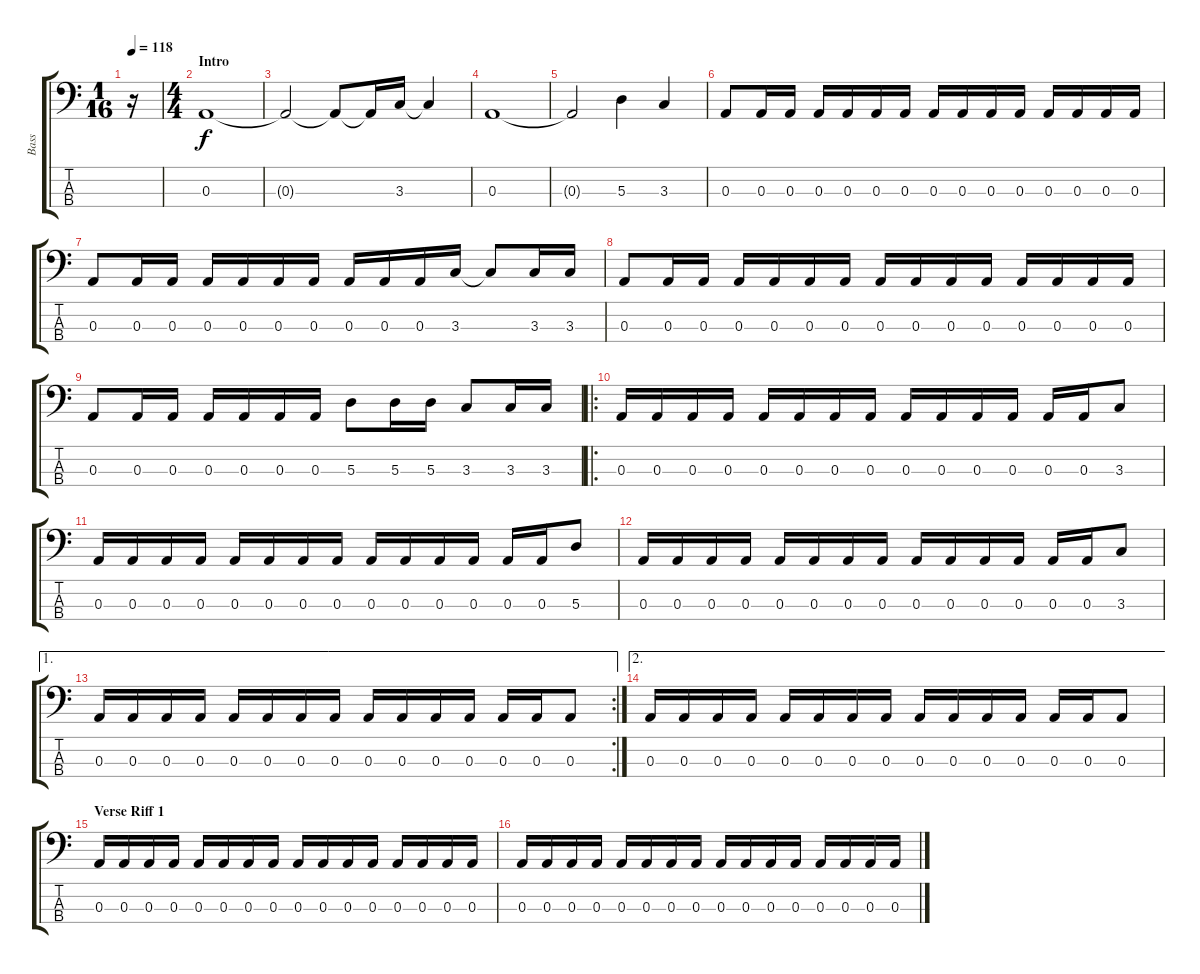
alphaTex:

\track ("Bass" "Bass") {instrument electricbassfinger}
\staff {score tabs}
\tuning (G2 D2 A1 E1) {hide}
\ts (1 16)
\tempo 118
\clef f4
\ks c
r.16{dy f instrument electricbassfinger} |
\ts (4 4)
\section ("" "Intro")
0.3.1 |
0.3{t}.2 0.3{t}.8 0.3{t}.16 3.3.16 3.3{t}.4 |
0.3.1 |
0.3{t}.2 5.3.4 3.3.4 |
0.3.8 0.3.16 0.3.16 0.3.16 0.3.16 0.3.16 0.3.16 0.3.16 0.3.16 0.3.16 0.3.16 0.3.16 0.3.16 0.3.16 0.3.16 |
0.3.8 0.3.16 0.3.16 0.3.16 0.3.16 0.3.16 0.3.16 0.3.16 0.3.16 0.3.16 3.3.16 3.3{t}.8 3.3.16 3.3.16 |
0.3.8 0.3.16 0.3.16 0.3.16 0.3.16 0.3.16 0.3.16 0.3.16 0.3.16 0.3.16 0.3.16 0.3.16 0.3.16 0.3.16 0.3.16 |
0.3.8 0.3.16 0.3.16 0.3.16 0.3.16 0.3.16 0.3.16 5.3.8 5.3.16 5.3.16 3.3.8 3.3.16 3.3.16 |
\ro
0.3.16 0.3.16 0.3.16 0.3.16 0.3.16 0.3.16 0.3.16 0.3.16 0.3.16 0.3.16 0.3.16 0.3.16 0.3.16 0.3.16 3.3.8 |
0.3.16 0.3.16 0.3.16 0.3.16 0.3.16 0.3.16 0.3.16 0.3.16 0.3.16 0.3.16 0.3.16 0.3.16 0.3.16 0.3.16 5.3.8 |
0.3.16 0.3.16 0.3.16 0.3.16 0.3.16 0.3.16 0.3.16 0.3.16 0.3.16 0.3.16 0.3.16 0.3.16 0.3.16 0.3.16 3.3.8 |
\ae 1
\rc 2
0.3.16 0.3.16 0.3.16 0.3.16 0.3.16 0.3.16 0.3.16 0.3.16 0.3.16 0.3.16 0.3.16 0.3.16 0.3.16 0.3.16 0.3.8 |
\ae 2
0.3.16 0.3.16 0.3.16 0.3.16 0.3.16 0.3.16 0.3.16 0.3.16 0.3.16 0.3.16 0.3.16 0.3.16 0.3.16 0.3.16 0.3.8 |
\section ("" "Verse Riff 1")
0.3.16 0.3.16 0.3.16 0.3.16 0.3.16 0.3.16 0.3.16 0.3.16 0.3.16 0.3.16 0.3.16 0.3.16 0.3.16 0.3.16 0.3.16 0.3.16 |
0.3.16 0.3.16 0.3.16 0.3.16 0.3.16 0.3.16 0.3.16 0.3.16 0.3.16 0.3.16 0.3.16 0.3.16 0.3.16 0.3.16 0.3.16 0.3.16
